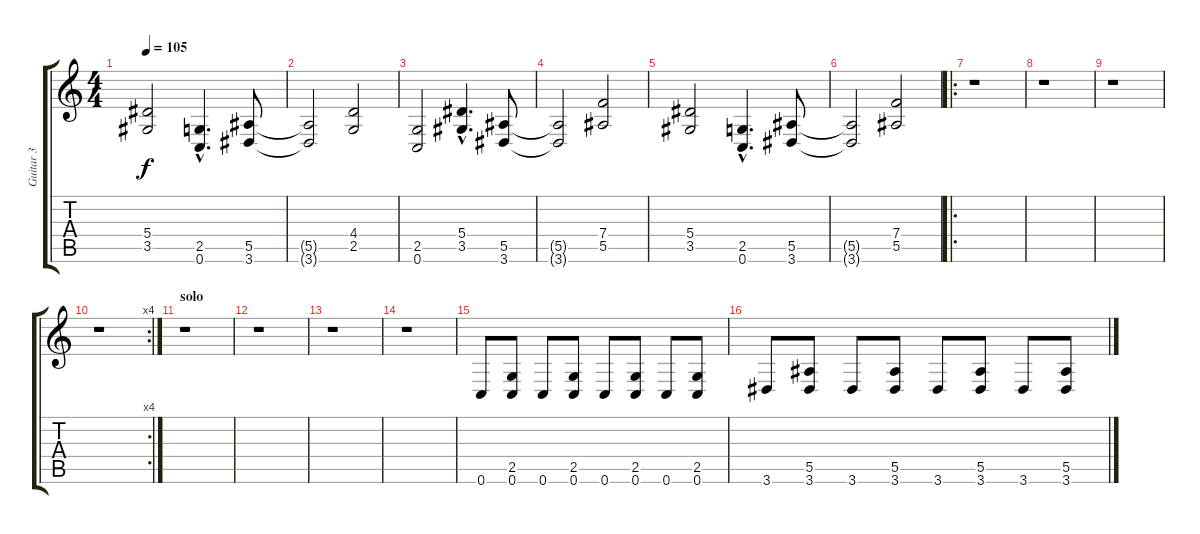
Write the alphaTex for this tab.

\track ("Guitar 3" "Guitar 3") {instrument distortionguitar}
\staff {score tabs}
\tuning (C4 G3 Eb3 Bb2 F2 C2) {hide}
\ts (4 4)
\tempo 105
\clef g2
\ks c
(5.4 3.5).2{dy f} (2.5{hac} 0.6{hac}).4{d} (5.5 3.6).8 |
(5.5{t} 3.6{t}).2 (4.4 2.5).2 |
(2.5 0.6).2 (5.4{hac} 3.5{hac}).4{d} (5.5 3.6).8 |
(5.5{t} 3.6{t}).2 (7.4 5.5).2 |
(5.4 3.5).2 (2.5{hac} 0.6{hac}).4{d} (5.5 3.6).8 |
(5.5{t} 3.6{t}).2 (7.4 5.5).2 |
\ro
r.1 |
r.1 |
r.1 |
\rc 4
r.1 |
\section ("" "solo")
r.1 |
r.1 |
r.1 |
r.1 |
0.6.8 (2.5 0.6).8 0.6.8 (2.5 0.6).8 0.6.8 (2.5 0.6).8 0.6.8 (2.5 0.6).8 |
3.6.8 (5.5 3.6).8 3.6.8 (5.5 3.6).8 3.6.8 (5.5 3.6).8 3.6.8 (5.5 3.6).8
